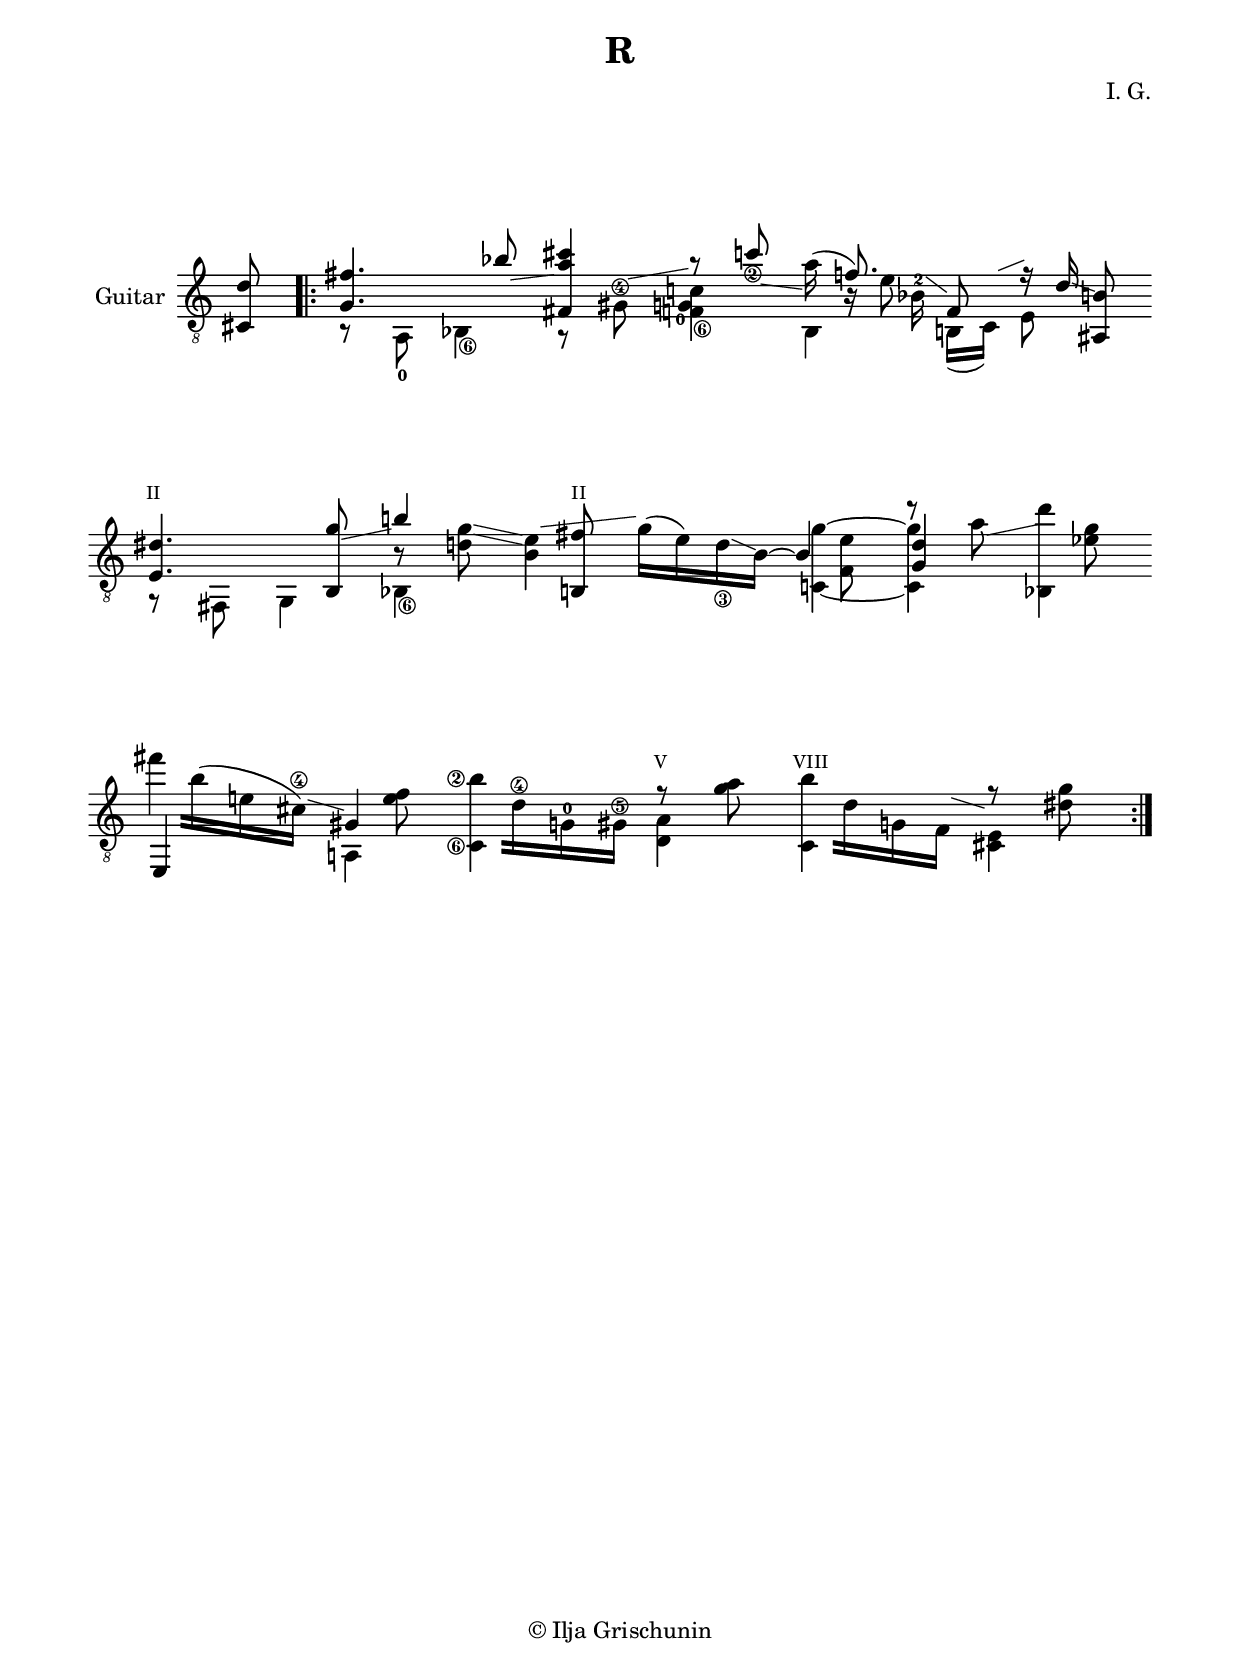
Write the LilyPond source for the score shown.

\version "2.19.15"

\language "deutsch"

\header {
  title = "R"
  composer = "I. G."
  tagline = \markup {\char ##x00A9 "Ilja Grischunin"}
}

\paper {
  #(set-paper-size "a4")
  top-markup-spacing.basic-distance = 8
  markup-system-spacing.basic-distance = 25
  top-system-spacing.basic-distance = 20
  system-system-spacing.basic-distance = 25
  score-system-spacing.basic-distance = 28
  last-bottom-spacing.basic-distance = 20
  
  left-margin = 15
  right-margin = 15
}

\layout {
  \context {
    \Voice
    \override Glissando.thickness = #1.5
    \override Glissando.gap = #0.1
  }
  \context {
    \Score
    \remove "Bar_number_engraver"
  }
}

\include "noteHeads.ly"

classicalGuitar = \relative c {
  \time 2/4
  \override Staff.TimeSignature.stencil = ##f
  \override Fingering.staff-padding = #'()
  \override StringNumber.staff-padding = #'()
  \cadenzaOn
  <cis d'>8
  \bar ".|:"\noBreak
  <<
    {
      \override StringNumber.staff-padding = #'()
      <g' fis'>4. b'8-\markup {
        \postscript #"1.5 -1 moveto 4.2 0.5 rlineto stroke"
      }
      <fis, a' cis>4 r8 c''_\2-\markup {
        \postscript #"1.4 -1.4 moveto 4 -0.5 rlineto stroke"
      }
    }
    \\
    {
      \override Fingering.staff-padding = #'()
      \override StringNumber.staff-padding = #'()
      r8 a,,-0
      \once \override StringNumber.extra-offset = #'(.6 . 2.5)
      b4_\6
      r8 gis'\4-\markup {
        \postscript #"1.4 4.2 moveto 5.8 1 rlineto stroke"
      }
      \once \override Fingering.extra-offset = #'(-.4 . .4)
      \once \override StringNumber.extra-offset = #'(.5 . 2.5)
      \displaceHeads #'(1 -1 0)
      <f_\6 g_0 c!>4
    }
  >>
  \time 5/8
  <<
    {
      \stemDown a'16(\noBeam \stemUp f8.)
    }
    \\
    {
      s16 b,\rest e8\noBeam
    }
    \\
    {
      \override Fingering.staff-padding = #'()
      \voiceTwo
      s8. b16^2-\markup {
        \postscript #"1.4 4.4 moveto 2 -1.5 rlineto stroke"
      }
    }
    \\
    {
      \voiceTwo
      b,4
    }
  >>
  <<
    {
      f'8\noBeam r16 d'-\markup {
        \postscript #"1.5 -1.3 moveto 2.2 -0.8 rlineto stroke"
      }
    }
    \\
    {
      h,16([ cis)]-\markup {
        \postscript #"1.5 5 moveto 2.5 1 rlineto stroke"
      } e8
    }
  >>
  <ais, h'>8
  \time 2/4
  \bar ""
  \break
  <<
    {
      \override TextScript.font-size = -2
      \once \override TextScript.extra-offset = #'(-.3 . 1)
      <e' dis'>4.-"II" <h g''>8-\markup {
        \postscript #"1.5 -1 moveto 4.8 1 rlineto stroke"
      }
    }
    \\
    {
      r8 fis g4
    }
  >>
  <<
    {
      h''!4 s8 <h,, fis''>-"II"
    }
    \\
    {
      h'8\rest <d g>-\markup {
        \postscript #"1.5 5.5 moveto 4.7 -1 rlineto stroke"
      }-\markup {
        \postscript #"1.5 4.6 moveto 4.7 -1 rlineto stroke"
      }
      <h e>4-\markup {
        \postscript #"1.5 5.3 moveto 9.2 1 rlineto stroke"
      }
    }
    \\
    {
      \voiceTwo
      \once \override StringNumber.extra-offset = #'(.6 . 2.5)
      b,4_\6 s
    }
  >>
  <<
    {
      \stemDown
      g''16[( e) d_\3-\markup {
        \postscript #"1.5 -1 moveto 2.3 -1 rlineto stroke"
      } h]~
      \stemUp
      h4
      \stemDown
      \once \override Rest.extra-offset = #'(0 . -1.5)
      r8 a'-\markup {
        \postscript #"1.5 -0.6 moveto 4.8 1 rlineto stroke"
      } <b,, d''>4
    }
    \\
    {
      s4 s8 <f' e'>
      \stemUp
      <g d'>4 s
    }
    \\
    {
      \voiceTwo
      s4
      \once \override NoteColumn.force-hshift = #1.3
      <c,~ g''^~>
      q s8 <es' g>
    }
  >>
  \bar ""
  \break
  <<
    {
      \stemDown
      fis'4 s8 <e, fis>
    }
    \\
    {
      \hideNotes
      r16
      \unHideNotes
      \set stemLeftBeamCount = #2
      h'^([ e, cis\4)]-\markup {
        \postscript #"1.5 4 moveto 3.5 -1 rlineto stroke"
      }
      \stemUp
      gis4
    }
    \\
    {
      \voiceTwo
      \stemUp
      e,4
      \stemDown
      a
    }
  >>
  <<
    {
      \stemDown
      \set stringNumberOrientations = #'(left)
      <c\6 h''\2>4 r8 <g'' a>
    }
    \\
    {
      \override Fingering.staff-padding = #'()
      \override StringNumber.staff-padding = #'()
      \hideNotes
      r16
      \unHideNotes
      \set stemLeftBeamCount = #2
      d[\4 g,^0 gis]\5
      \override TextScript.font-size = -2
      \once \override TextScript.extra-offset = #'(-.3 . 1.3)
      <d a'>4^"V"
    }
  >>
  <<
    {
      \stemDown
      \once \override TextScript.extra-offset = #'(-.8 . 0)
      <c h''>4-"VIII" r8 <dis' g>
    }
    \\
    {
      \hideNotes
      r16
      \unHideNotes
      \set stemLeftBeamCount = #2
      d[ g, f]-\markup {
        \postscript #"1.5 4.2 moveto 3.2 -1 rlineto stroke"
      } <cis e>4
    }
  >>
  \bar ":|."
}

%%%%%%%%%%%%%%%%%%%%%%%%%%%%%%%%%%%%%%
\score {
  \new Staff \with {
    instrumentName = "Guitar"
  }
  {
    \clef "treble_8" \classicalGuitar
  }
  \layout { }
}
